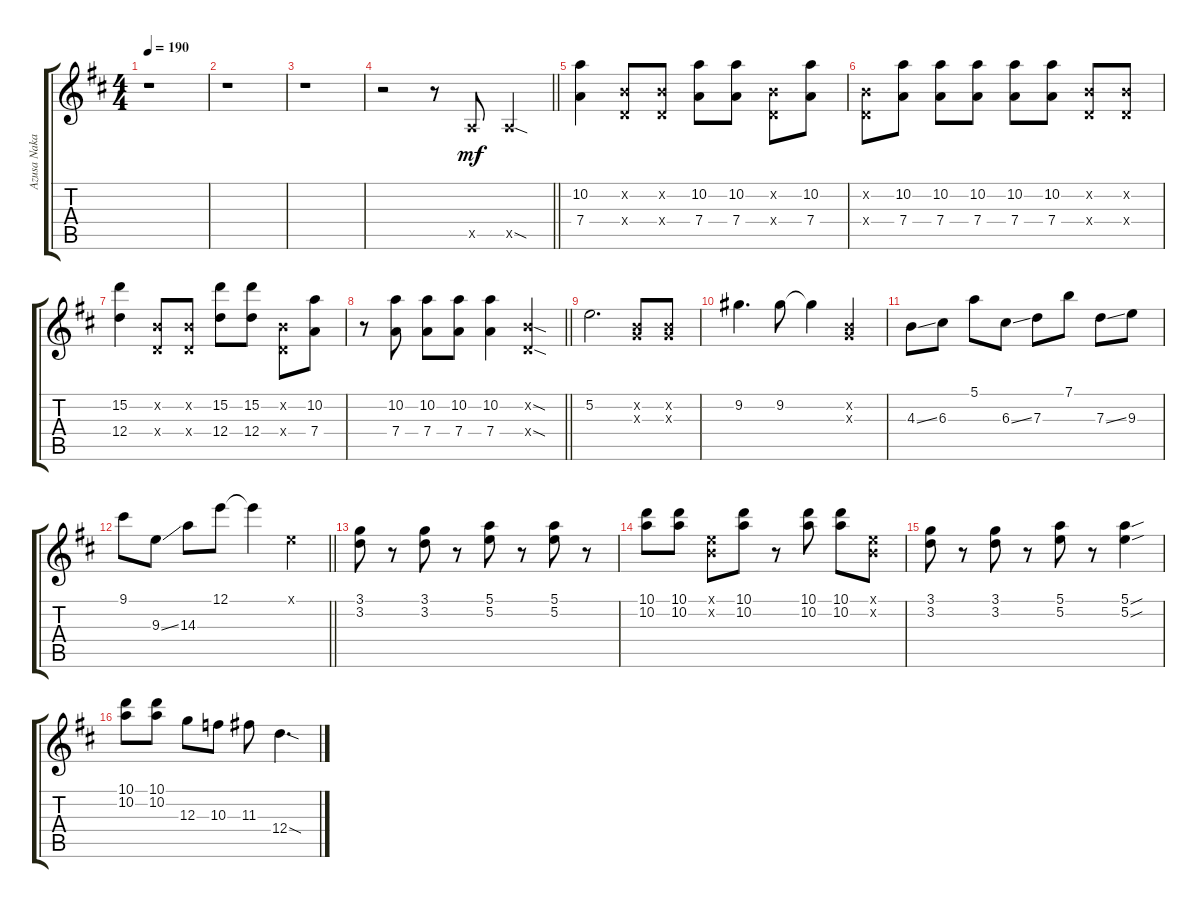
\track ("Azusa Nakano" "Azusa Naka") {instrument distortionguitar}
\staff {score tabs}
\tuning (E4 B3 G3 D3 A2 E2) {hide}
\ts (4 4)
\tempo 190
\clef g2
\ks d
r.1{dy mf} |
r.1 |
r.1 |
\barLineRight lightlight
r.2 r.8 0.5{x}.8 0.5{sod x}.4 |
\section ("" "")
(10.2 7.4).4 (0.2{x} 0.4{x}).8 (0.2{x} 0.4{x}).8 (10.2 7.4).8 (10.2 7.4).8 (0.2{x} 0.4{x}).8 (10.2 7.4).8 |
(0.2{x} 0.4{x}).8 (10.2 7.4).8 (10.2 7.4).8 (10.2 7.4).8 (10.2 7.4).8 (10.2 7.4).8 (0.2{x} 0.4{x}).8 (0.2{x} 0.4{x}).8 |
(15.2 12.4).4 (0.2{x} 0.4{x}).8 (0.2{x} 0.4{x}).8 (15.2 12.4).8 (15.2 12.4).8 (0.2{x} 0.4{x}).8 (10.2 7.4).8 |
\barLineRight lightlight
r.8 (10.2 7.4).8 (10.2 7.4).8 (10.2 7.4).8 (10.2 7.4).4 (0.2{sod x} 0.4{sod x}).4 |
\section ("" "")
5.2.2{d} (0.2{x} 0.3{x}).8 (0.2{x} 0.3{x}).8 |
9.2.4{d} 9.2.8 9.2{t}.4 (0.2{x} 0.3{x}).4 |
4.3{ss}.8 6.3.8 5.1.8 6.3{ss}.8 7.3.8 7.1.8 7.3{ss}.8 9.3.8 |
\barLineRight lightlight
9.1.8 9.3{ss}.8 14.3.8 12.1.8 12.1{t}.4 0.1{x}.4 |
\section ("" "")
(3.1 3.2).8 r.8 (3.1 3.2).8 r.8 (5.1 5.2).8 r.8 (5.1 5.2).8 r.8 |
(10.1 10.2).8 (10.1 10.2).8 (0.1{x} 0.2{x}).8 (10.1 10.2).8 r.8 (10.1 10.2).8 (10.1 10.2).8 (0.1{x} 0.2{x}).8 |
(3.1 3.2).8 r.8 (3.1 3.2).8 r.8 (5.1 5.2).8 r.8 (5.1{sou} 5.2{sou}).4 |
(10.1 10.2).8 (10.1 10.2).8 12.3.8 10.3.8 11.3.8 12.4{sod}.4{d}
